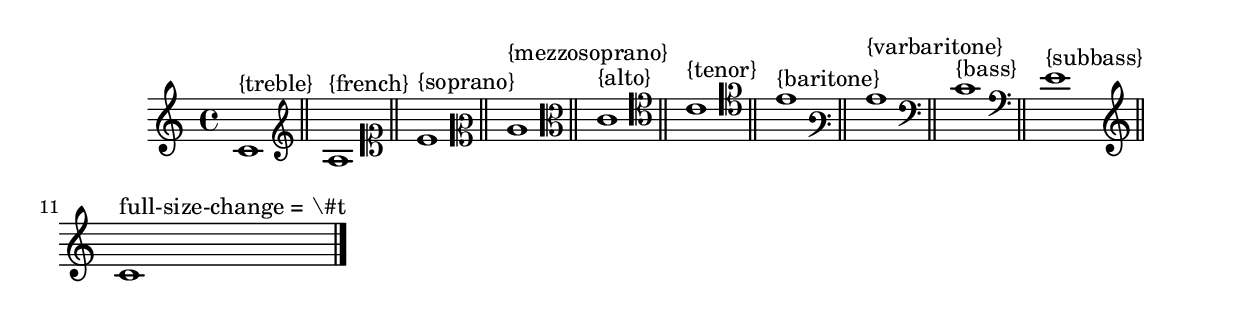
\version "2.3.4"

\header{

    texidoc=" Clefs with @code{full-size-change} should be typeset in
full size. For octaviated clefs, the ``8'' should appear closely above
or below the clef respectively."

}



\score {
       { 
       
         \clef "treble" c'1^"{treble}" \bar "||"
         \clef "french"c'1^"{french}" \bar "||"
         \clef "soprano"c'1^"{soprano}" \bar "||"
         \clef "mezzosoprano"c'1^"{mezzosoprano}" \bar "||"
         \clef "alto"c'1^"{alto}" \bar "||"
         \clef "tenor"c'1^"{tenor}" \bar "||"
         \clef "baritone"c'1^"{baritone}" \bar "||"
         \clef "varbaritone"c'1^"{varbaritone}" \bar "||"
         \clef "bass"c'1^"{bass}" \bar "||"
         \clef "subbass"c'1^"{subbass}" \bar "||"
	 \override Staff.Clef  #'full-size-change = ##t 
         \clef "treble" c'1^"full-size-change = \#t" \bar "|."
         }
         \paper{
	  raggedright = ##t
         }
}

